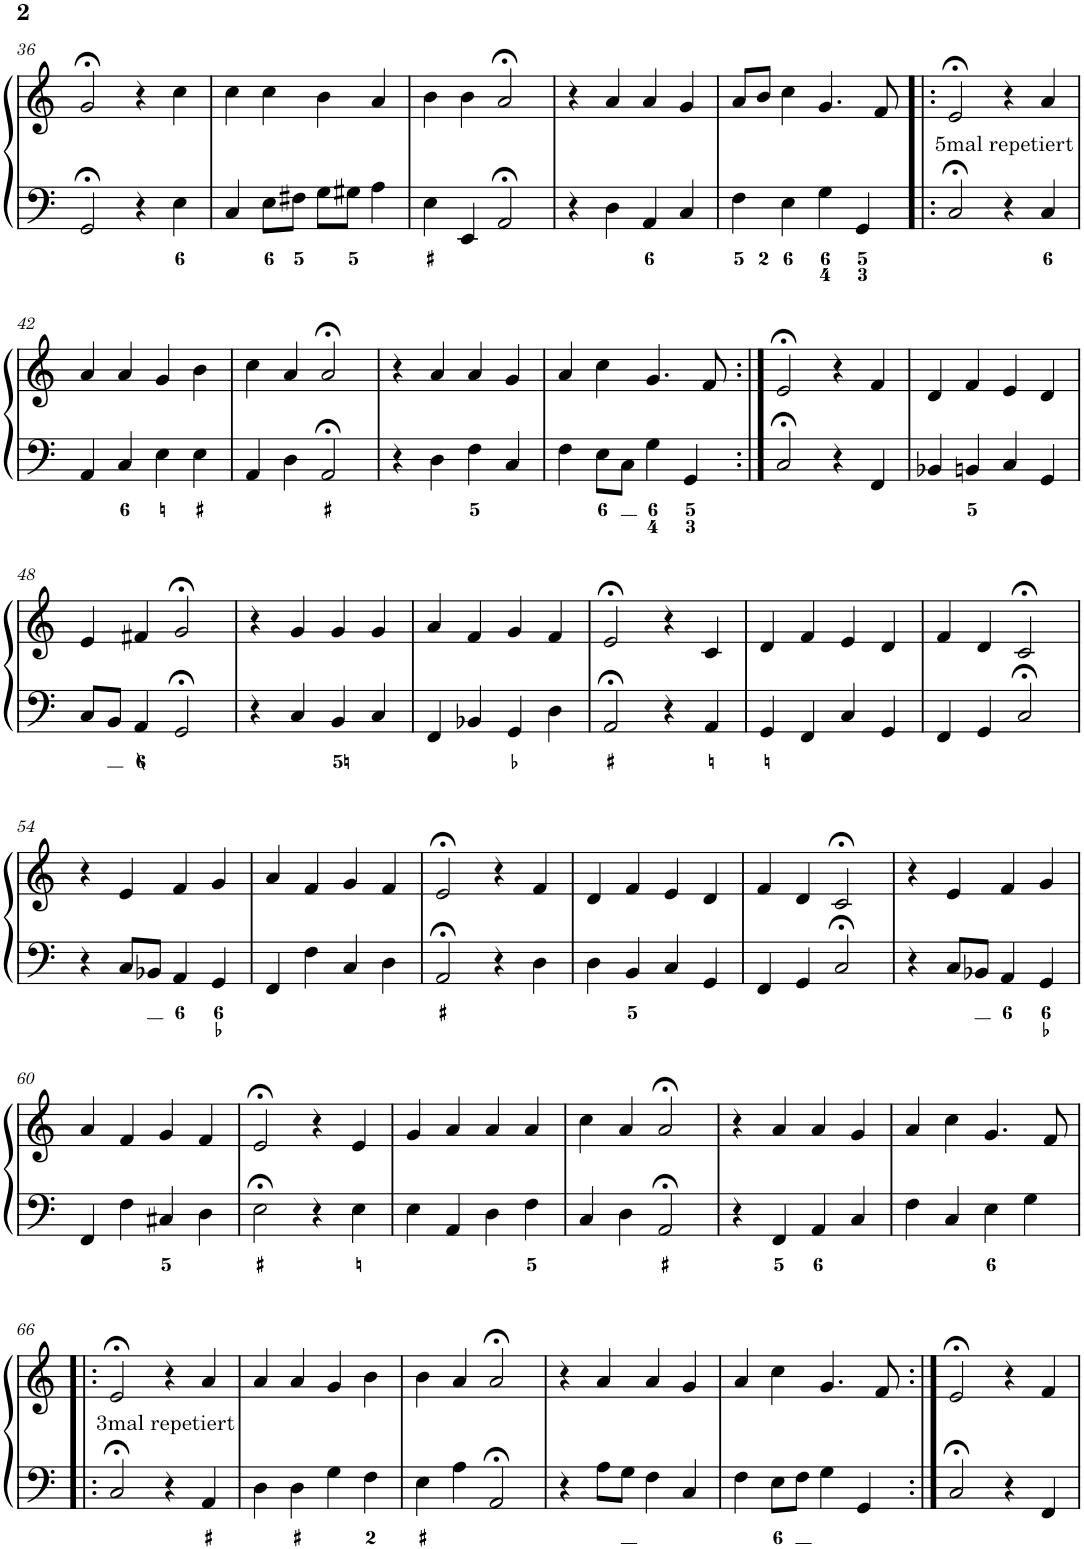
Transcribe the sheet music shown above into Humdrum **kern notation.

**kern	**kern
*part1	*part1
*staff2	*staff1
*I"Piano	*
*I'Pno.	*
!!LO:PB:g=z
*clefF4	*clefG2
*k[]	*k[]
*M4/4	*M4/4
*met(c)	*met(c)
=36	=36
2GG;</	2g;</
4r	4r
4E\	4cc\
=37	=37
4C/	4cc\
8E\L	4cc\
8F#X\J	.
8G\L	4b\
8G#X\J	.
4A\	4a/
=38	=38
4E\	4b\
4EE/	4b\
2AA;</	2a;</
=39	=39
4r	4r
4D\	4a/
4AA/	4a/
4C/	4g/
=40	=40
4F\	8a/L
.	8b/J
4E\	4cc\
4G\	4.g/
4GG/	.
.	8f/
=41!|:	=41!|:
!	!LO:TX:b:t=5mal repetiert
2C;</	2e;</
4r	4r
4C/	4a/
!!LO:LB:g=z
=42	=42
4AA/	4a/
4C/	4a/
4E\	4g/
4E\	4b\
=43	=43
4AA/	4cc\
4D\	4a/
2AA;</	2a;</
=44	=44
4r	4r
4D\	4a/
4F\	4a/
4C/	4g/
=45	=45
4F\	4a/
8E\L	4cc\
8C\J	.
4G\	4.g/
4GG/	.
.	8f/
=46:|!	=46:|!
2C;</	2e;</
4r	4r
4FF/	4f/
=47	=47
4BB-X/	4d/
4BBn/	4f/
4C/	4e/
4GG/	4d/
!!LO:LB:g=z
=48	=48
8C/L	4e/
8BB/J	.
4AA/	4f#X/
2GG;</	2g;</
=49	=49
4r	4r
4C/	4g/
4BB/	4g/
4C/	4g/
=50	=50
4FF/	4a/
4BB-X/	4f/
4GG/	4g/
4D\	4f/
=51	=51
2AA;</	2e;</
4r	4r
4AA/	4c/
=52	=52
4GG/	4d/
4FF/	4f/
4C/	4e/
4GG/	4d/
=53	=53
4FF/	4f/
4GG/	4d/
2C;</	2c;</
!!LO:LB:g=z
=54	=54
4r	4r
8C/L	4e/
8BB-X/J	.
4AA/	4f/
4GG/	4g/
=55	=55
4FF/	4a/
4F\	4f/
4C/	4g/
4D\	4f/
=56	=56
2AA;</	2e;</
4r	4r
4D\	4f/
=57	=57
4D\	4d/
4BB/	4f/
4C/	4e/
4GG/	4d/
=58	=58
4FF/	4f/
4GG/	4d/
2C;</	2c;</
=59	=59
4r	4r
8C/L	4e/
8BB-X/J	.
4AA/	4f/
4GG/	4g/
!!LO:LB:g=z
=60	=60
4FF/	4a/
4F\	4f/
4C#X/	4g/
4D\	4f/
=61	=61
2E;<\	2e;</
4r	4r
4E\	4e/
=62	=62
4E\	4g/
4AA/	4a/
4D\	4a/
4F\	4a/
=63	=63
4C/	4cc\
4D\	4a/
2AA;</	2a;</
=64	=64
4r	4r
4FF/	4a/
4AA/	4a/
4C/	4g/
=65	=65
4F\	4a/
4C/	4cc\
4E\	4.g/
4G\	.
.	8f/
!!LO:LB:g=z
=66!|:	=66!|:
!	!LO:TX:b:t=3mal repetiert
2C;</	2e;</
4r	4r
4AA/	4a/
=67	=67
4D\	4a/
4D\	4a/
4G\	4g/
4F\	4b\
=68	=68
4E\	4b\
4A\	4a/
2AA;</	2a;</
=69	=69
4r	4r
8A\L	4a/
8G\J	.
4F\	4a/
4C/	4g/
=70	=70
4F\	4a/
8E\L	4cc\
8F\J	.
4G\	4.g/
4GG/	.
.	8f/
=71:|!	=71:|!
2C;</	2e;</
4r	4r
4FF/	4f/
=	=
*-	*-
